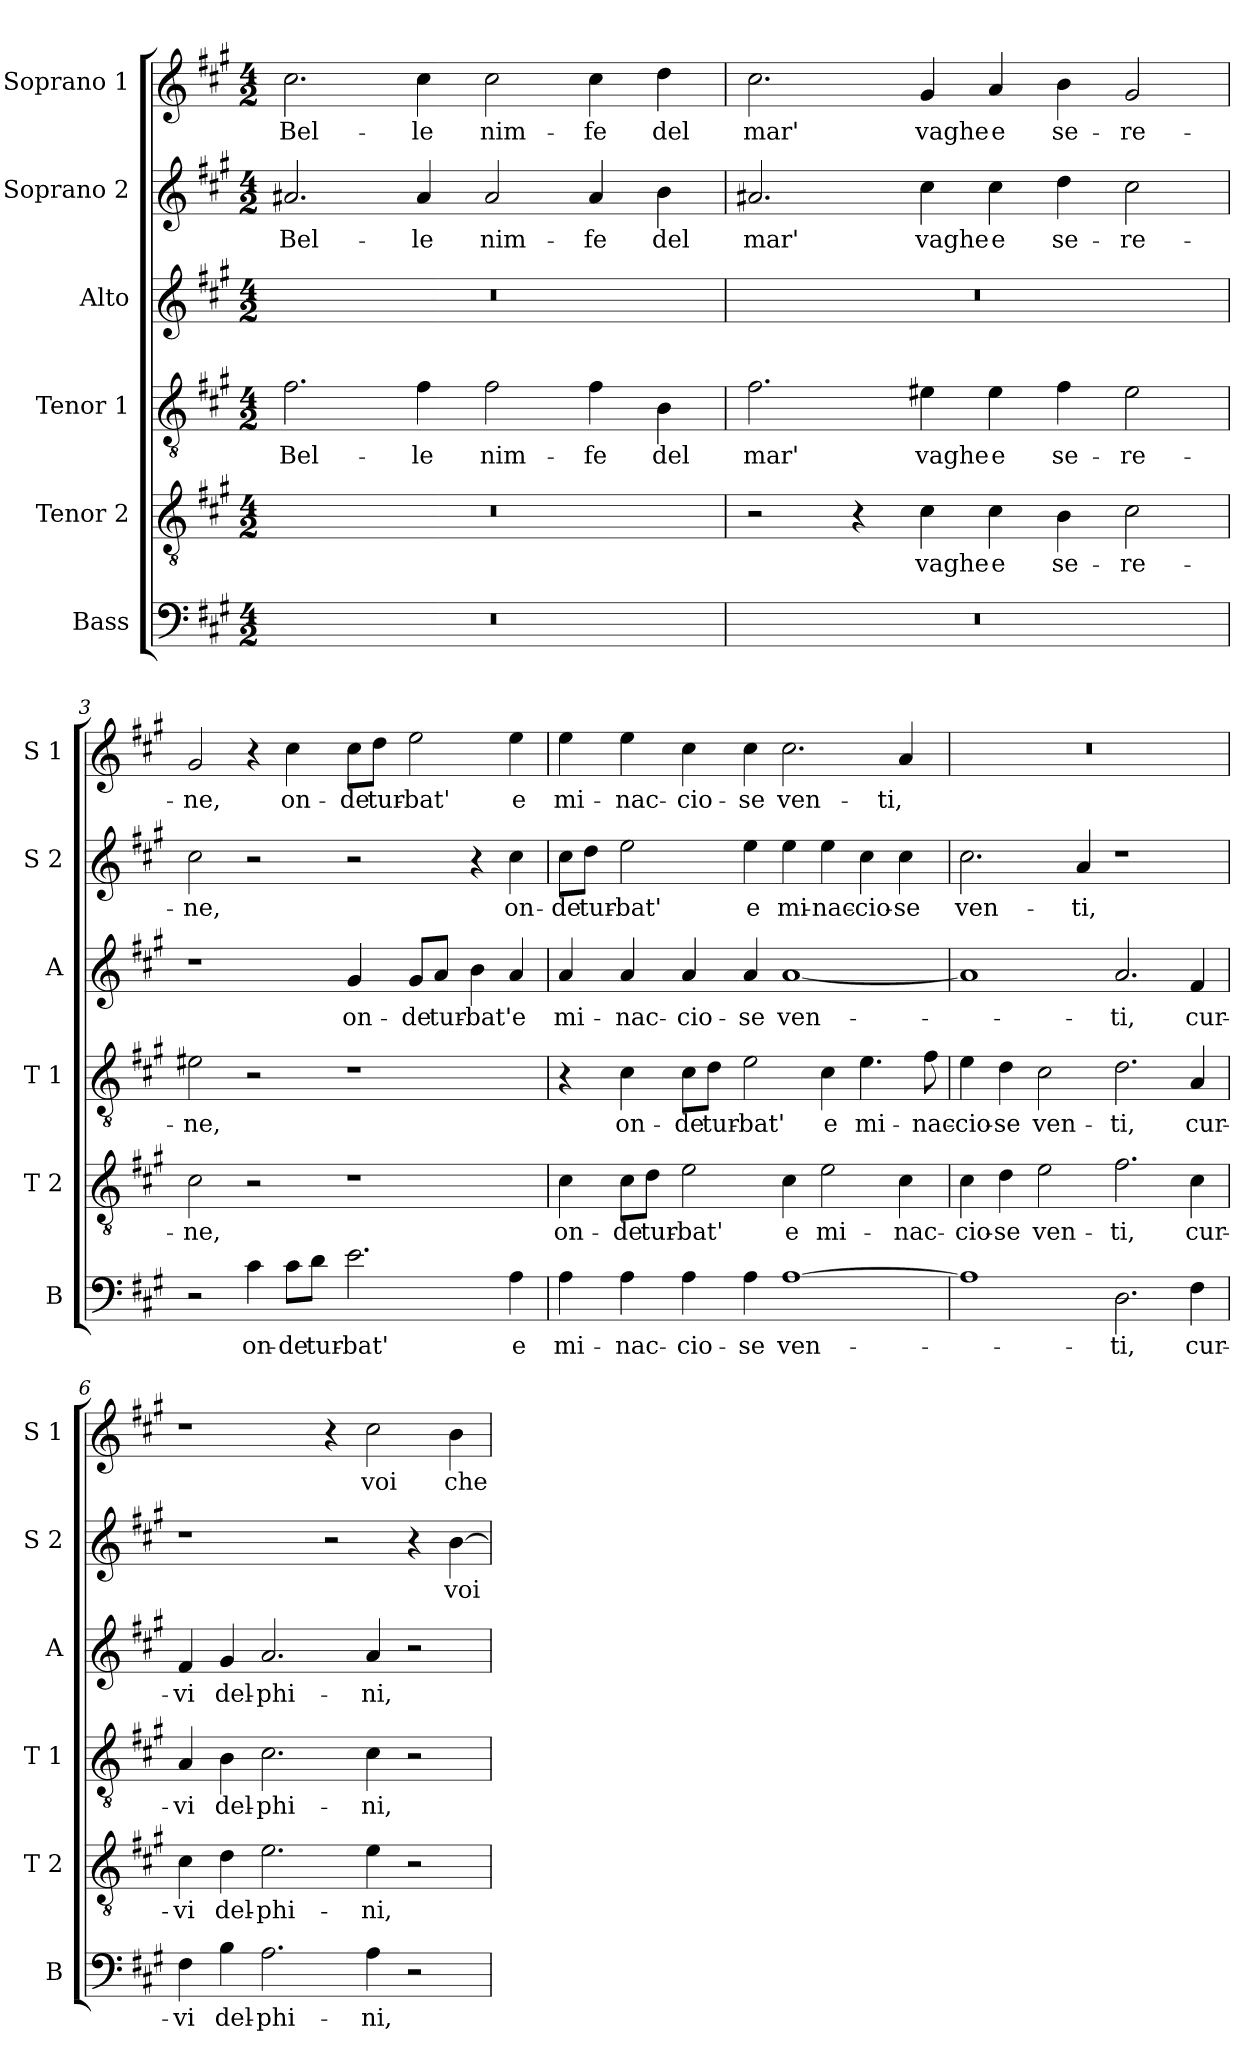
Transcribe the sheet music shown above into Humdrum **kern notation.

**kern	**text	**kern	**text	**kern	**text	**kern	**text	**kern	**text	**kern	**text
*part6	*part6	*part5	*part5	*part4	*part4	*part3	*part3	*part2	*part2	*part1	*part1
*staff6	*staff6	*staff5	*staff5	*staff4	*staff4	*staff3	*staff3	*staff2	*staff2	*staff1	*staff1
*I"Bass	*	*I"Tenor 2	*	*I"Tenor 1	*	*I"Alto	*	*I"Soprano 2	*	*I"Soprano 1	*
*I'B	*	*I'T 2	*	*I'T 1	*	*I'A	*	*I'S 2	*	*I'S 1	*
*clefF4	*	*clefGv2	*	*clefGv2	*	*clefG2	*	*clefG2	*	*clefG2	*
*k[f#c#g#]	*	*k[f#c#g#]	*	*k[f#c#g#]	*	*k[f#c#g#]	*	*k[f#c#g#]	*	*k[f#c#g#]	*
*A:	*	*A:	*	*A:	*	*A:	*	*A:	*	*A:	*
*M4/2	*	*M4/2	*	*M4/2	*	*M4/2	*	*M4/2	*	*M4/2	*
=1	=1	=1	=1	=1	=1	=1	=1	=1	=1	=1	=1
!	!	!	!	!	!LO:LY:b	!	!	!	!LO:LY:b	!	!LO:LY:b
0r	.	0r	.	2.f#\	Bel-	0r	.	2.a#X/	Bel-	2.cc#\	Bel-
!	!	!	!	!	!LO:LY:b	!	!	!	!LO:LY:b	!	!LO:LY:b
.	.	.	.	4f#\	-le	.	.	4a#/	-le	4cc#\	-le
!	!	!	!	!	!LO:LY:b	!	!	!	!LO:LY:b	!	!LO:LY:b
.	.	.	.	2f#\	nim-	.	.	2a#/	nim-	2cc#\	nim-
!	!	!	!	!	!LO:LY:b	!	!	!	!LO:LY:b	!	!LO:LY:b
.	.	.	.	4f#\	-fe	.	.	4a#/	-fe	4cc#\	-fe
!	!	!	!	!	!LO:LY:b	!	!	!	!LO:LY:b	!	!LO:LY:b
.	.	.	.	4B\	del	.	.	4b\	del	4dd\	del
=2	=2	=2	=2	=2	=2	=2	=2	=2	=2	=2	=2
!	!	!	!	!	!LO:LY:b	!	!	!	!LO:LY:b	!	!LO:LY:b
0r	.	2r	.	2.f#\	mar'	0r	.	2.a#X/	mar'	2.cc#\	mar'
.	.	4r	.	.	.	.	.	.	.	.	.
!	!	!	!LO:LY:b	!	!LO:LY:b	!	!	!	!LO:LY:b	!	!LO:LY:b
.	.	4c#\	vaghe	4e#X\	vaghe	.	.	4cc#\	vaghe	4g#/	vaghe
!	!	!	!LO:LY:b	!	!LO:LY:b	!	!	!	!LO:LY:b	!	!LO:LY:b
.	.	4c#\	e	4e#\	e	.	.	4cc#\	e	4a/	e
!	!	!	!LO:LY:b	!	!LO:LY:b	!	!	!	!LO:LY:b	!	!LO:LY:b
.	.	4B\	se-	4f#\	se-	.	.	4dd\	se-	4b\	se-
!	!	!	!LO:LY:b	!	!LO:LY:b	!	!	!	!LO:LY:b	!	!LO:LY:b
.	.	2c#\	-re-	2e#\	-re-	.	.	2cc#\	-re-	2g#/	-re-
!!LO:LB:g=z
=3	=3	=3	=3	=3	=3	=3	=3	=3	=3	=3	=3
!	!	!	!LO:LY:b	!	!LO:LY:b	!	!	!	!LO:LY:b	!	!LO:LY:b
2r	.	2c#\	-ne,	2e#X\	-ne,	1r	.	2cc#\	-ne,	2g#/	-ne,
!	!LO:LY:b	!	!	!	!	!	!	!	!	!	!
4c#\	on-	2r	.	2r	.	.	.	2r	.	4r	.
!	!LO:LY:b	!	!	!	!	!	!	!	!	!	!LO:LY:b
8c#\L	-de	.	.	.	.	.	.	.	.	4cc#\	on-
!	!LO:LY:b	!	!	!	!	!	!	!	!	!	!
8d\J	tur-	.	.	.	.	.	.	.	.	.	.
!	!LO:LY:b	!	!	!	!	!	!LO:LY:b	!	!	!	!LO:LY:b
2.e\	-bat'	1r	.	1r	.	4g#/	on-	2r	.	8cc#\L	-de
!	!	!	!	!	!	!	!	!	!	!	!LO:LY:b
.	.	.	.	.	.	.	.	.	.	8dd\J	tur-
!	!	!	!	!	!	!	!LO:LY:b	!	!	!	!LO:LY:b
.	.	.	.	.	.	8g#/L	-de	.	.	2ee\	-bat'
!	!	!	!	!	!	!	!LO:LY:b	!	!	!	!
.	.	.	.	.	.	8a/J	tur-	.	.	.	.
!	!	!	!	!	!	!	!LO:LY:b	!	!	!	!
.	.	.	.	.	.	4b\	-bat'	4r	.	.	.
!	!LO:LY:b	!	!	!	!	!	!LO:LY:b	!	!LO:LY:b	!	!LO:LY:b
4A\	e	.	.	.	.	4a/	e	4cc#\	on-	4ee\	e
=4	=4	=4	=4	=4	=4	=4	=4	=4	=4	=4	=4
!	!LO:LY:b	!	!LO:LY:b	!	!	!	!LO:LY:b	!	!LO:LY:b	!	!LO:LY:b
4A\	mi-	4c#\	on-	4r	.	4a/	mi-	8cc#\L	-de	4ee\	mi-
!	!	!	!	!	!	!	!	!	!LO:LY:b	!	!
.	.	.	.	.	.	.	.	8dd\J	tur-	.	.
!	!LO:LY:b	!	!LO:LY:b	!	!LO:LY:b	!	!LO:LY:b	!	!LO:LY:b	!	!LO:LY:b
4A\	-nac-	8c#\L	-de	4c#\	on-	4a/	-nac-	2ee\	-bat'	4ee\	-nac-
!	!	!	!LO:LY:b	!	!	!	!	!	!	!	!
.	.	8d\J	tur-	.	.	.	.	.	.	.	.
!	!LO:LY:b	!	!LO:LY:b	!	!LO:LY:b	!	!LO:LY:b	!	!	!	!LO:LY:b
4A\	-cio-	2e\	-bat'	8c#\L	-de	4a/	-cio-	.	.	4cc#\	-cio-
!	!	!	!	!	!LO:LY:b	!	!	!	!	!	!
.	.	.	.	8d\J	tur-	.	.	.	.	.	.
!	!LO:LY:b	!	!	!	!LO:LY:b	!	!LO:LY:b	!	!LO:LY:b	!	!LO:LY:b
4A\	-se	.	.	2e\	-bat'	4a/	-se	4ee\	e	4cc#\	-se
!	!LO:LY:b	!	!LO:LY:b	!	!	!	!LO:LY:b	!	!LO:LY:b	!	!LO:LY:b
[1A	ven-	4c#\	e	.	.	[1a	ven-	4ee\	mi-	2.cc#\	ven-
!	!	!	!LO:LY:b	!	!LO:LY:b	!	!	!	!LO:LY:b	!	!
.	.	2e\	mi-	4c#\	e	.	.	4ee\	-nac-	.	.
!	!	!	!	!	!LO:LY:b	!	!	!	!LO:LY:b	!	!
.	.	.	.	4.e\	mi-	.	.	4cc#\	-cio-	.	.
!	!	!	!LO:LY:b	!	!	!	!	!	!LO:LY:b	!	!LO:LY:b
.	.	4c#\	-nac-	.	.	.	.	4cc#\	-se	4a/	-ti,
!	!	!	!	!	!LO:LY:b	!	!	!	!	!	!
.	.	.	.	8f#\	-nac-	.	.	.	.	.	.
!!LO:PB:g=z
=5	=5	=5	=5	=5	=5	=5	=5	=5	=5	=5	=5
!	!	!	!LO:LY:b	!	!LO:LY:b	!	!	!	!LO:LY:b	!	!
1A]	.	4c#\	-cio-	4e\	-cio-	1a]	.	2.cc#\	ven-	0r	.
!	!	!	!LO:LY:b	!	!LO:LY:b	!	!	!	!	!	!
.	.	4d\	-se	4d\	-se	.	.	.	.	.	.
!	!	!	!LO:LY:b	!	!LO:LY:b	!	!	!	!	!	!
.	.	2e\	ven-	2c#\	ven-	.	.	.	.	.	.
!	!	!	!	!	!	!	!	!	!LO:LY:b	!	!
.	.	.	.	.	.	.	.	4a/	-ti,	.	.
!	!LO:LY:b	!	!LO:LY:b	!	!LO:LY:b	!	!LO:LY:b	!	!	!	!
2.D\	-ti,	2.f#\	-ti,	2.d\	-ti,	2.a/	-ti,	1r	.	.	.
!	!LO:LY:b	!	!LO:LY:b	!	!LO:LY:b	!	!LO:LY:b	!	!	!	!
4F#\	cur-	4c#\	cur-	4A/	cur-	4f#/	cur-	.	.	.	.
=6	=6	=6	=6	=6	=6	=6	=6	=6	=6	=6	=6
!	!LO:LY:b	!	!LO:LY:b	!	!LO:LY:b	!	!LO:LY:b	!	!	!	!
4F#\	-vi	4c#\	-vi	4A/	-vi	4f#/	-vi	1r	.	1r	.
!	!LO:LY:b	!	!LO:LY:b	!	!LO:LY:b	!	!LO:LY:b	!	!	!	!
4B\	del-	4d\	del-	4B\	del-	4g#/	del-	.	.	.	.
!	!LO:LY:b	!	!LO:LY:b	!	!LO:LY:b	!	!LO:LY:b	!	!	!	!
2.A\	-phi-	2.e\	-phi-	2.c#\	-phi-	2.a/	-phi-	.	.	.	.
.	.	.	.	.	.	.	.	2r	.	4r	.
!	!LO:LY:b	!	!LO:LY:b	!	!LO:LY:b	!	!LO:LY:b	!	!	!	!LO:LY:b
4A\	-ni,	4e\	-ni,	4c#\	-ni,	4a/	-ni,	.	.	2cc#\	voi
2r	.	2r	.	2r	.	2r	.	4r	.	.	.
!	!	!	!	!	!	!	!	!	!LO:LY:b	!	!LO:LY:b
.	.	.	.	.	.	.	.	[4b\	voi	4b\	che
=	=	=	=	=	=	=	=	=	=	=	=
*-	*-	*-	*-	*-	*-	*-	*-	*-	*-	*-	*-
